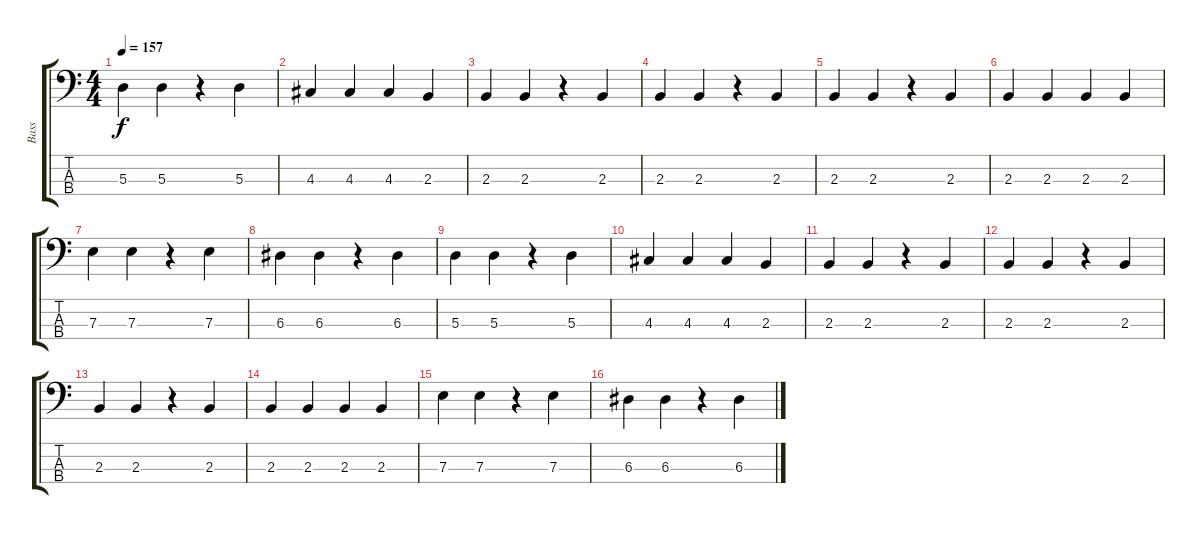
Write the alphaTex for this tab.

\track ("Bass" "Bass") {instrument electricbassfinger}
\staff {score tabs}
\tuning (G2 D2 A1 E1) {hide}
\ts (4 4)
\tempo 157
\clef f4
\ks c
5.3.4{dy f} 5.3.4 r.4 5.3.4 |
4.3.4 4.3.4 4.3.4 2.3.4 |
2.3.4 2.3.4 r.4 2.3.4 |
2.3.4 2.3.4 r.4 2.3.4 |
2.3.4 2.3.4 r.4 2.3.4 |
2.3.4 2.3.4 2.3.4 2.3.4 |
7.3.4 7.3.4 r.4 7.3.4 |
6.3.4 6.3.4 r.4 6.3.4 |
5.3.4 5.3.4 r.4 5.3.4 |
4.3.4 4.3.4 4.3.4 2.3.4 |
2.3.4 2.3.4 r.4 2.3.4 |
2.3.4 2.3.4 r.4 2.3.4 |
2.3.4 2.3.4 r.4 2.3.4 |
2.3.4 2.3.4 2.3.4 2.3.4 |
7.3.4 7.3.4 r.4 7.3.4 |
6.3.4 6.3.4 r.4 6.3.4
